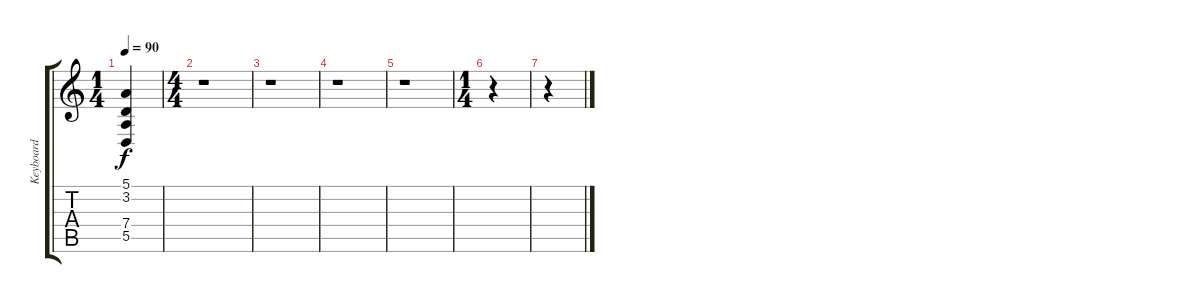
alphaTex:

\track ("Keyboard" "Keyboard") {instrument stringensemble1}
\staff {score tabs}
\tuning (E4 B3 G3 D3 A2 E2) {hide}
\ts (1 4)
\tempo 90
\clef g2
\ks c
(5.1{t} 3.2{t} 7.4{t} 5.5{t}).4{dy f} |
\ts (4 4)
r.1 |
r.1 |
r.1 |
r.1 |
\ts (1 4)
r.4 |
r.4
